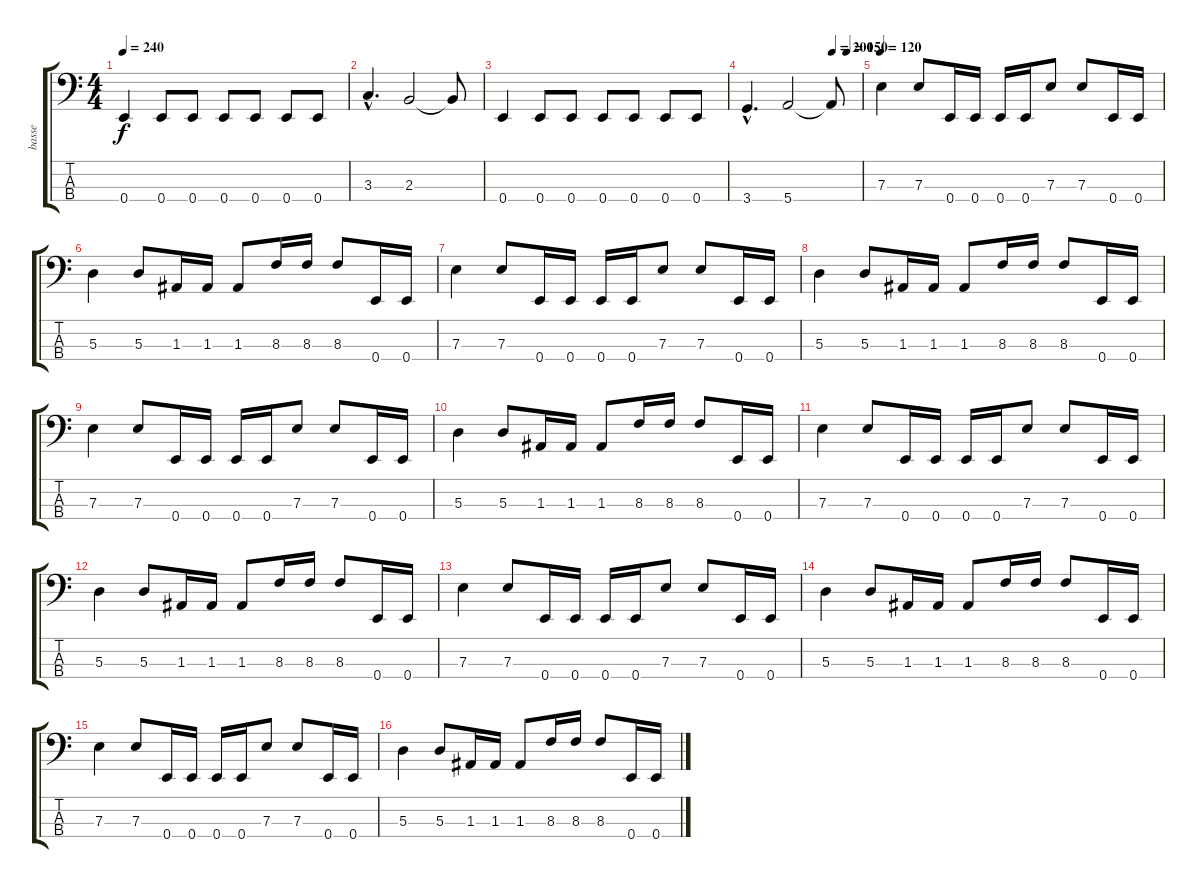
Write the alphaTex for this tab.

\track ("basse" "basse") {instrument electricbasspick}
\staff {score tabs}
\tuning (G2 D2 A1 E1) {hide}
\ts (4 4)
\tempo 240
\clef f4
\ks c
0.4.4{dy f} 0.4.8 0.4.8 0.4.8 0.4.8 0.4.8 0.4.8 |
3.3{hac}.4{d} 2.3.2 2.3{t}.8 |
0.4.4 0.4.8 0.4.8 0.4.8 0.4.8 0.4.8 0.4.8 |
\tempo (200 0.75)
\tempo (150 0.875)
3.4{hac}.4{d} 5.4.2 5.4{t}.8 |
\tempo 120
7.3.4 7.3.8 0.4.16 0.4.16 0.4.16 0.4.16 7.3.8 7.3.8 0.4.16 0.4.16 |
5.3.4 5.3.8 1.3.16 1.3.16 1.3.8 8.3.16 8.3.16 8.3.8 0.4.16 0.4.16 |
7.3.4 7.3.8 0.4.16 0.4.16 0.4.16 0.4.16 7.3.8 7.3.8 0.4.16 0.4.16 |
5.3.4 5.3.8 1.3.16 1.3.16 1.3.8 8.3.16 8.3.16 8.3.8 0.4.16 0.4.16 |
7.3.4 7.3.8 0.4.16 0.4.16 0.4.16 0.4.16 7.3.8 7.3.8 0.4.16 0.4.16 |
5.3.4 5.3.8 1.3.16 1.3.16 1.3.8 8.3.16 8.3.16 8.3.8 0.4.16 0.4.16 |
7.3.4 7.3.8 0.4.16 0.4.16 0.4.16 0.4.16 7.3.8 7.3.8 0.4.16 0.4.16 |
5.3.4 5.3.8 1.3.16 1.3.16 1.3.8 8.3.16 8.3.16 8.3.8 0.4.16 0.4.16 |
7.3.4 7.3.8 0.4.16 0.4.16 0.4.16 0.4.16 7.3.8 7.3.8 0.4.16 0.4.16 |
5.3.4 5.3.8 1.3.16 1.3.16 1.3.8 8.3.16 8.3.16 8.3.8 0.4.16 0.4.16 |
7.3.4 7.3.8 0.4.16 0.4.16 0.4.16 0.4.16 7.3.8 7.3.8 0.4.16 0.4.16 |
5.3.4 5.3.8 1.3.16 1.3.16 1.3.8 8.3.16 8.3.16 8.3.8 0.4.16 0.4.16
